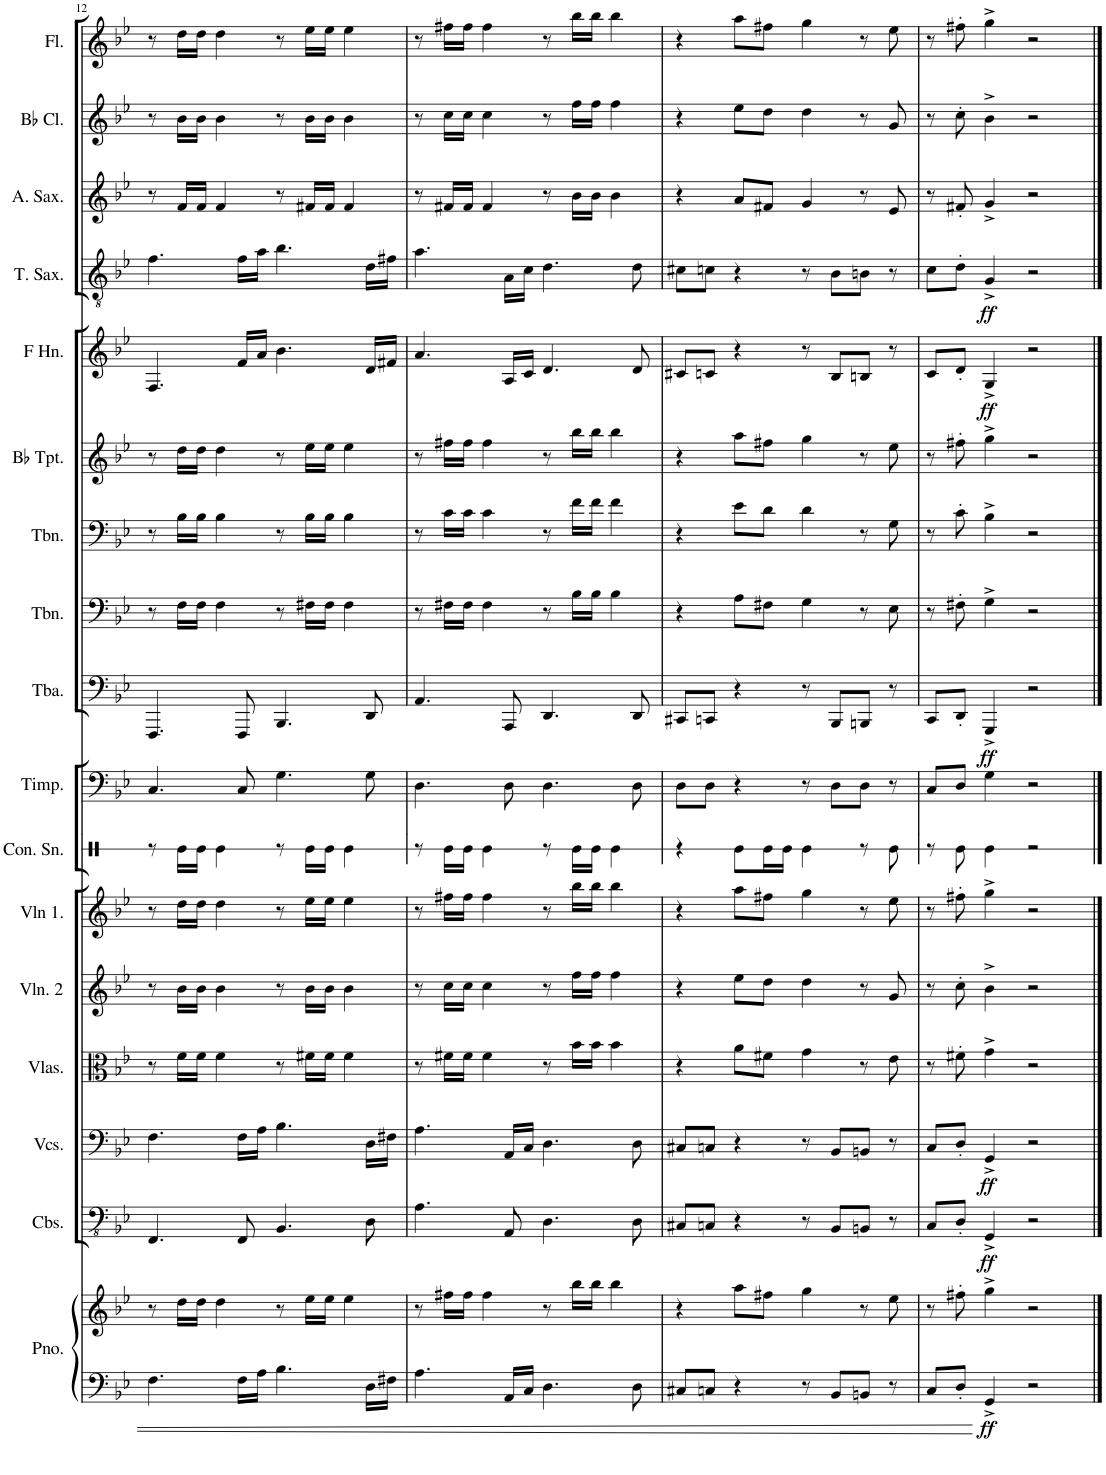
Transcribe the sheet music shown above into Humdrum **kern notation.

**kern	**kern	**dynam	**kern	**dynam	**kern	**dynam	**kern	**kern	**kern	**kern	**kern	**kern	**dynam	**kern	**kern	**kern	**kern	**dynam	**kern	**dynam	**kern	**kern	**kern
*part17	*part17	*part17	*part16	*part16	*part15	*part15	*part14	*part13	*part12	*part11	*part10	*part9	*part9	*part8	*part7	*part6	*part5	*part5	*part4	*part4	*part3	*part2	*part1
*staff18	*staff17	*staff17/18	*staff16	*staff16	*staff15	*staff15	*staff14	*staff13	*staff12	*staff11	*staff10	*staff9	*staff9	*staff8	*staff7	*staff6	*staff5	*staff5	*staff4	*staff4	*staff3	*staff2	*staff1
*I"Piano	*	*	*I"Contrabasses	*	*I"Violoncellos	*	*I"Violas	*I"Violin 2	*I"Violin 1	*I"Concert Snare Drum	*I"Timpani	*I"Tuba	*	*I"Trombone 2	*I"Trombone 1	*I"Bb Trumpet	*I"Horn in F	*	*I"Tenor Saxophone	*	*I"Alto Saxophone	*I"Bb Clarinet	*I"Flute
*I'Pno.	*	*	*I'Cbs.	*	*I'Vcs.	*	*I'Vlas.	*I'Vln. 2	*I'Vln 1.	*I'Con. Sn.	*I'Timp.	*I'Tba.	*	*I'Tbn.	*I'Tbn.	*I'Bb Tpt.	*	*	*I'T. Sax.	*	*I'A. Sax.	*I'Bb Cl.	*I'Fl.
!!LO:PB:g=z
*clefF4	*clefG2	*	*clefFv4	*	*clefF4	*	*clefC3	*clefG2	*clefG2	*clefX	*clefF4	*clefF4	*	*clefF4	*clefF4	*clefG2	*clefG2	*	*clefGv2	*	*clefG2	*clefG2	*clefG2
*	*	*	*	*	*	*	*	*	*	*	*	*	*	*	*	*Trd1c2	*Trd4c7	*	*Trd8c14	*	*Trd5c9	*Trd1c2	*
*k[b-e-]	*k[b-e-]	*	*k[b-e-]	*	*k[b-e-]	*	*k[b-e-]	*k[b-e-]	*k[b-e-]	*k[]	*k[b-e-]	*k[b-e-]	*	*k[b-e-]	*k[b-e-]	*k[b-e-]	*k[b-e-]	*	*k[b-e-]	*	*k[b-e-]	*k[b-e-]	*k[b-e-]
*M4/4	*M4/4	*	*M4/4	*	*M4/4	*	*M4/4	*M4/4	*M4/4	*M4/4	*M4/4	*M4/4	*	*M4/4	*M4/4	*M4/4	*M4/4	*	*M4/4	*	*M4/4	*M4/4	*M4/4
=12	=12	=12	=12	=12	=12	=12	=12	=12	=12	=12	=12	=12	=12	=12	=12	=12	=12	=12	=12	=12	=12	=12	=12
4.F\	8r	.	4.FFF/	.	4.F\	.	8r	8r	8r	8r	4.C/	4.FFF/	.	8r	8r	8r	4.F/	.	4.f\	.	8r	8r	8r
.	16dd\LL	.	.	.	.	.	16f\LL	16b-\LL	16dd\LL	16Re\LL	.	.	.	16F\LL	16B-\LL	16dd\LL	.	.	.	.	16f/LL	16b-\LL	16dd\LL
.	16dd\JJ	.	.	.	.	.	16f\JJ	16b-\JJ	16dd\JJ	16Re\JJ	.	.	.	16F\JJ	16B-\JJ	16dd\JJ	.	.	.	.	16f/JJ	16b-\JJ	16dd\JJ
.	4dd\	.	.	.	.	.	4f\	4b-\	4dd\	4Re\	.	.	.	4F\	4B-\	4dd\	.	.	.	.	4f/	4b-\	4dd\
16F\LL	.	.	8FFF/	.	16F\LL	.	.	.	.	.	8C/	8FFF/	.	.	.	.	16f/LL	.	16f\LL	.	.	.	.
16A\JJ	.	.	.	.	16A\JJ	.	.	.	.	.	.	.	.	.	.	.	16a/JJ	.	16a\JJ	.	.	.	.
4.B-\	8r	.	4.BBB-/	.	4.B-\	.	8r	8r	8r	8r	4.G\	4.BBB-/	.	8r	8r	8r	4.b-\	.	4.b-\	.	8r	8r	8r
.	16ee-\LL	.	.	.	.	.	16f#X\LL	16b-\LL	16ee-\LL	16Re\LL	.	.	.	16F#X\LL	16B-\LL	16ee-\LL	.	.	.	.	16f#X/LL	16b-\LL	16ee-\LL
.	16ee-\JJ	.	.	.	.	.	16f#\JJ	16b-\JJ	16ee-\JJ	16Re\JJ	.	.	.	16F#\JJ	16B-\JJ	16ee-\JJ	.	.	.	.	16f#/JJ	16b-\JJ	16ee-\JJ
.	4ee-\	.	.	.	.	.	4f#\	4b-\	4ee-\	4Re\	.	.	.	4F#\	4B-\	4ee-\	.	.	.	.	4f#/	4b-\	4ee-\
16D\LL	.	.	8DD\	.	16D\LL	.	.	.	.	.	8G\	8DD/	.	.	.	.	16d/LL	.	16d\LL	.	.	.	.
16F#X\JJ	.	.	.	.	16F#X\JJ	.	.	.	.	.	.	.	.	.	.	.	16f#X/JJ	.	16f#X\JJ	.	.	.	.
=13	=13	=13	=13	=13	=13	=13	=13	=13	=13	=13	=13	=13	=13	=13	=13	=13	=13	=13	=13	=13	=13	=13	=13
4.A\	8r	.	4.AA\	.	4.A\	.	8r	8r	8r	8r	4.D\	4.AA/	.	8r	8r	8r	4.a/	.	4.a\	.	8r	8r	8r
.	16ff#X\LL	.	.	.	.	.	16f#X\LL	16cc\LL	16ff#X\LL	16Re\LL	.	.	.	16F#X\LL	16c\LL	16ff#X\LL	.	.	.	.	16f#X/LL	16cc\LL	16ff#X\LL
.	16ff#\JJ	.	.	.	.	.	16f#\JJ	16cc\JJ	16ff#\JJ	16Re\JJ	.	.	.	16F#\JJ	16c\JJ	16ff#\JJ	.	.	.	.	16f#/JJ	16cc\JJ	16ff#\JJ
.	4ff#\	.	.	.	.	.	4f#\	4cc\	4ff#\	4Re\	.	.	.	4F#\	4c\	4ff#\	.	.	.	.	4f#/	4cc\	4ff#\
16AA/LL	.	.	8AAA/	.	16AA/LL	.	.	.	.	.	8D\	8AAA/	.	.	.	.	16A/LL	.	16A\LL	.	.	.	.
16C/JJ	.	.	.	.	16C/JJ	.	.	.	.	.	.	.	.	.	.	.	16c/JJ	.	16c\JJ	.	.	.	.
4.D\	8r	.	4.DD\	.	4.D\	.	8r	8r	8r	8r	4.D\	4.DD/	.	8r	8r	8r	4.d/	.	4.d\	.	8r	8r	8r
.	16bb-\LL	.	.	.	.	.	16b-\LL	16ff\LL	16bb-\LL	16Re\LL	.	.	.	16B-\LL	16f\LL	16bb-\LL	.	.	.	.	16b-\LL	16ff\LL	16bb-\LL
.	16bb-\JJ	.	.	.	.	.	16b-\JJ	16ff\JJ	16bb-\JJ	16Re\JJ	.	.	.	16B-\JJ	16f\JJ	16bb-\JJ	.	.	.	.	16b-\JJ	16ff\JJ	16bb-\JJ
.	4bb-\	.	.	.	.	.	4b-\	4ff\	4bb-\	4Re\	.	.	.	4B-\	4f\	4bb-\	.	.	.	.	4b-\	4ff\	4bb-\
8D\	.	.	8DD\	.	8D\	.	.	.	.	.	8D\	8DD/	.	.	.	.	8d/	.	8d\	.	.	.	.
=14	=14	=14	=14	=14	=14	=14	=14	=14	=14	=14	=14	=14	=14	=14	=14	=14	=14	=14	=14	=14	=14	=14	=14
8C#X/L	4r	.	8CC#X/L	.	8C#X/L	.	4r	4r	4r	4r	8D\L	8CC#X/L	.	4r	4r	4r	8c#X/L	.	8c#X\L	.	4r	4r	4r
8Cn/J	.	.	8CCn/J	.	8Cn/J	.	.	.	.	.	8D\J	8CCn/J	.	.	.	.	8cn/J	.	8cn\J	.	.	.	.
4r	8aa\L	.	4r	.	4r	.	8a\L	8ee-\L	8aa\L	8Re\L	4r	4r	.	8A\L	8e-\L	8aa\L	4r	.	4r	.	8a/L	8ee-\L	8aa\L
.	8ff#X\J	.	.	.	.	.	8f#X\J	8dd\J	8ff#X\J	16Re\L	.	.	.	8F#X\J	8d\J	8ff#X\J	.	.	.	.	8f#X/J	8dd\J	8ff#X\J
.	.	.	.	.	.	.	.	.	.	16Re\JJ	.	.	.	.	.	.	.	.	.	.	.	.	.
8r	4gg\	.	8r	.	8r	.	4g\	4dd\	4gg\	4Re\	8r	8r	.	4G\	4d\	4gg\	8r	.	8r	.	4g/	4dd\	4gg\
8BB-/L	.	.	8BBB-/L	.	8BB-/L	.	.	.	.	.	8D\L	8BBB-/L	.	.	.	.	8B-/L	.	8B-\L	.	.	.	.
8BBn/J	8r	.	8BBBn/J	.	8BBn/J	.	8r	8r	8r	8r	8D\J	8BBBn/J	.	8r	8r	8r	8Bn/J	.	8Bn\J	.	8r	8r	8r
8r	8ee-\	.	8r	.	8r	.	8e-\	8g/	8ee-\	8Re\	8r	8r	.	8E-\	8G\	8ee-\	8r	.	8r	.	8e-/	8g/	8ee-\
=15	=15	=15	=15	=15	=15	=15	=15	=15	=15	=15	=15	=15	=15	=15	=15	=15	=15	=15	=15	=15	=15	=15	=15
8C/L	8r	.	8CC/L	.	8C/L	.	8r	8r	8r	8r	8C/L	8CC/L	.	8r	8r	8r	8c/L	.	8c\L	.	8r	8r	8r
8D'/J	8ff#X'\	.	8DD'/J	.	8D'/J	.	8f#X'\	8cc'\	8ff#X'\	8Re\	8D/J	8DD'/J	.	8F#X'\	8c'\	8ff#X'\	8d'/J	.	8d'\J	.	8f#X'/	8cc'\	8ff#X'\
!	!	!LO:DY:b=2	!	!LO:DY:b	!	!LO:DY:b	!	!	!	!	!	!	!LO:DY:b	!	!	!	!	!LO:DY:b	!	!LO:DY:b	!	!	!
4GG^/	4gg^\	ff	4GGG^/	ff	4GG^/	ff	4g^\	4b-^\	4gg^\	4Re\	4G\	4GGG^/	ff	4G^\	4B-^\	4gg^\	4G^/	ff	4G^/	ff	4g^/	4b-^\	4gg^\
2r	2r	.	2r	.	2r	.	2r	2r	2r	2r	2r	2r	.	2r	2r	2r	2r	.	2r	.	2r	2r	2r
==	==	==	==	==	==	==	==	==	==	==	==	==	==	==	==	==	==	==	==	==	==	==	==
*-	*-	*-	*-	*-	*-	*-	*-	*-	*-	*-	*-	*-	*-	*-	*-	*-	*-	*-	*-	*-	*-	*-	*-
